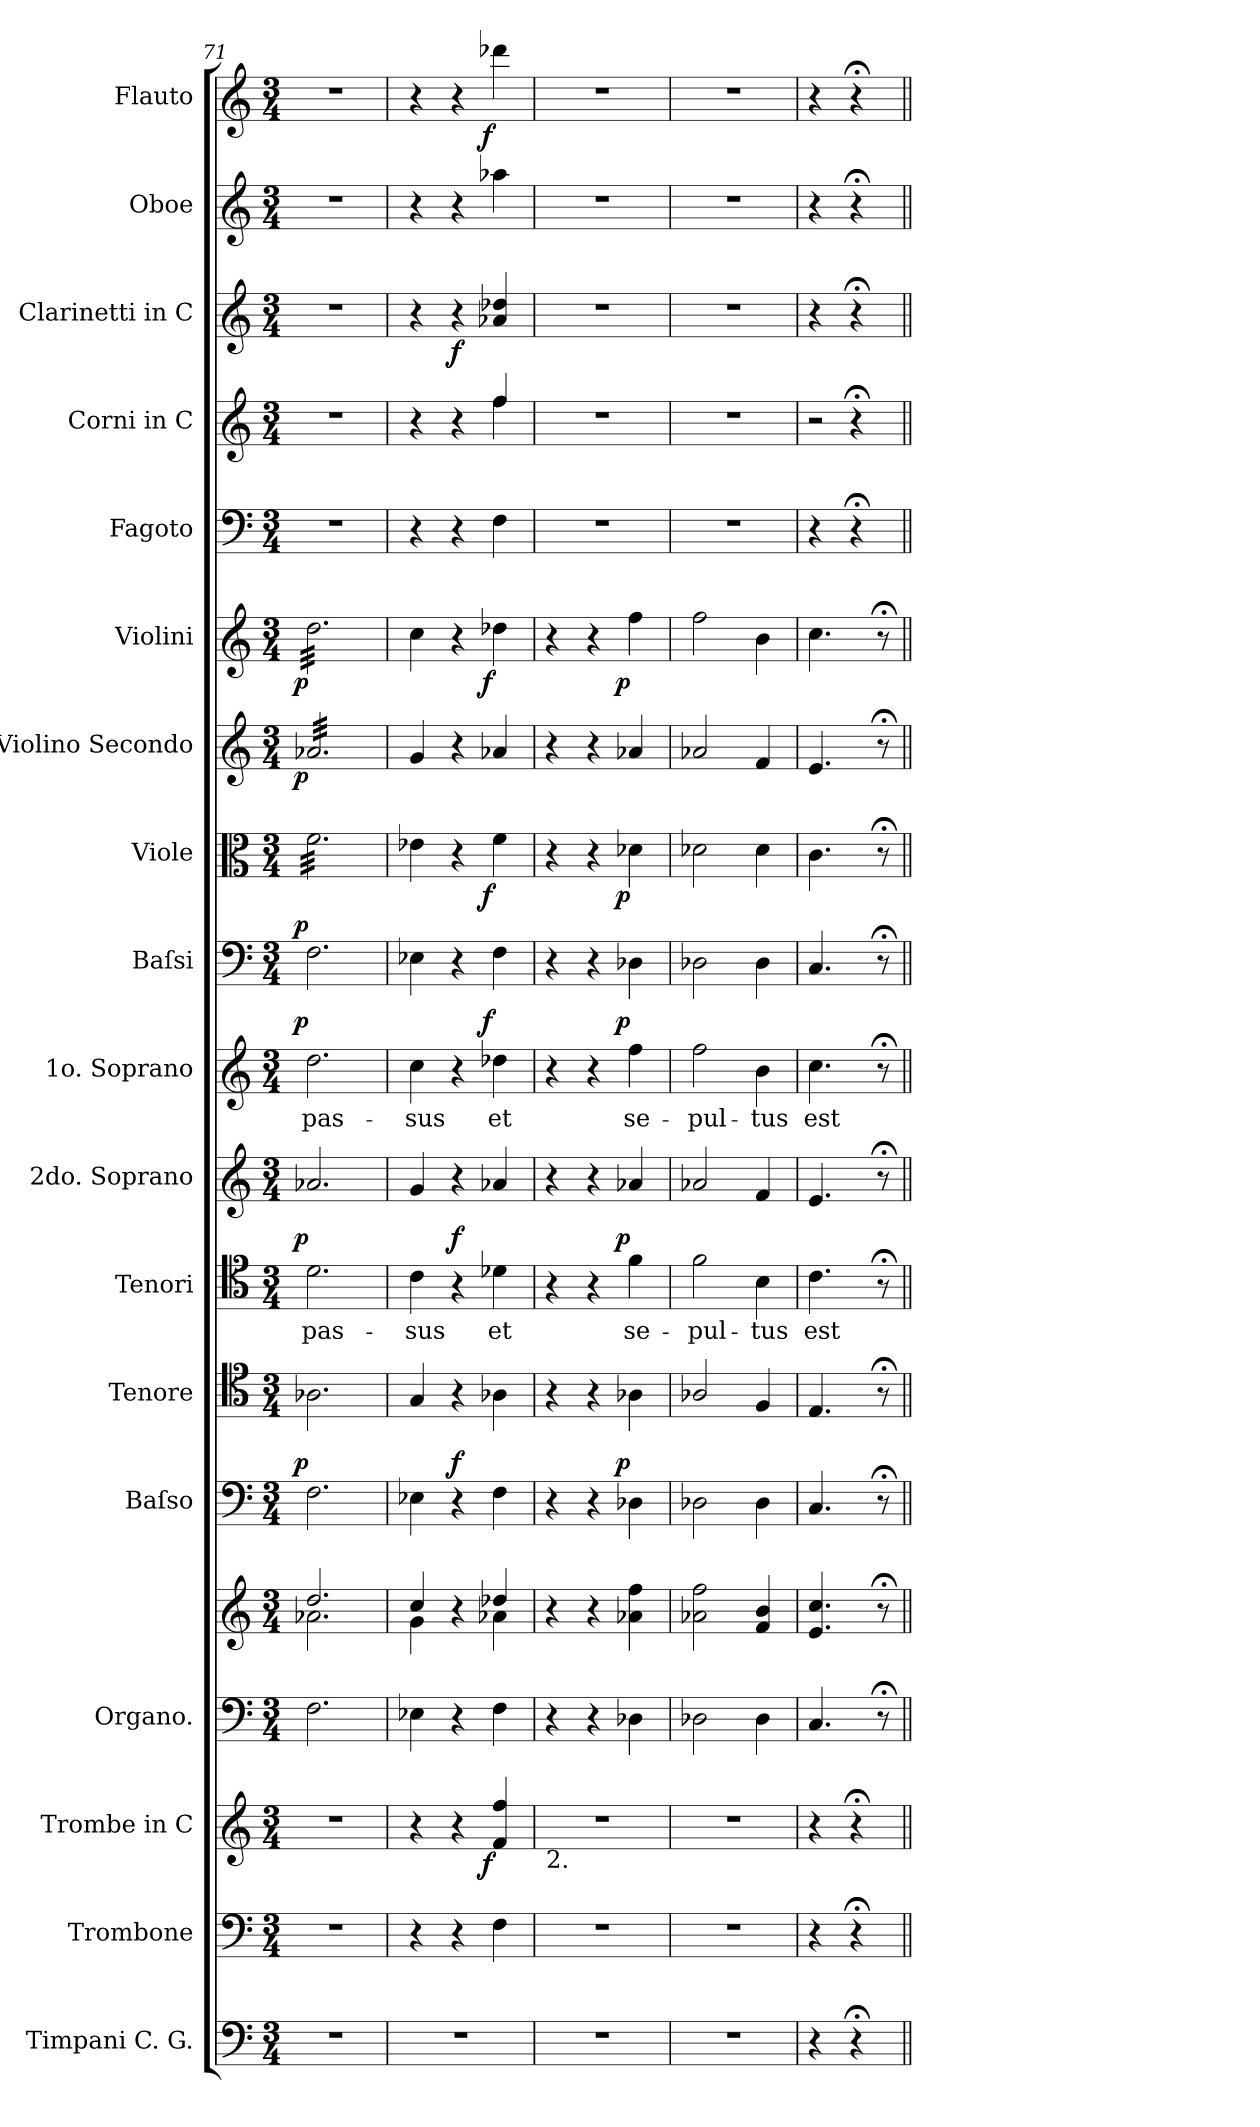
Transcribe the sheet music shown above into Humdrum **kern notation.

**kern	**kern	**kern	**dynam	**kern	**kern	**kern	**dynam	**kern	**kern	**text	**dynam	**kern	**kern	**text	**dynam	**kern	**dynam	**kern	**dynam	**kern	**dynam	**kern	**dynam	**kern	**kern	**kern	**dynam	**kern	**kern	**dynam
*part18	*part17	*part16	*part16	*part15	*part15	*part14	*part14	*part13	*part12	*part12	*part12	*part11	*part10	*part10	*part10	*part9	*part9	*part8	*part8	*part7	*part7	*part6	*part6	*part5	*part4	*part3	*part3	*part2	*part1	*part1
*staff19	*staff18	*staff17	*staff17	*staff16	*staff15	*staff14	*staff14	*staff13	*staff12	*staff12	*staff12	*staff11	*staff10	*staff10	*staff10	*staff9	*staff9	*staff8	*staff8	*staff7	*staff7	*staff6	*staff6	*staff5	*staff4	*staff3	*staff3	*staff2	*staff1	*staff1
*I"Timpani C. G.	*I"Trombone	*I"Trombe in C	*	*I"Organo.	*	*I"Baſso	*	*I"Tenore	*I"Tenori	*	*	*I"2do. Soprano	*I"1o. Soprano	*	*	*I"Baſsi	*	*I"Viole	*	*I"Violino Secondo	*	*I"Violini	*	*I"Fagoto	*I"Corni in C	*I"Clarinetti in C	*	*I"Oboe	*I"Flauto	*
*I'timp	*I'trb	*I'tr in C	*	*I'org	*	*I'B	*	*I'T 2	*I'T 1	*	*	*I'S 2	*I'S 1	*	*	*I'b	*	*	*	*I'vl 2	*	*I'vl 1	*	*I'fag	*I'cor in C	*I'cl in C	*	*I'ob	*I'fl	*
*clefF4	*clefF4	*clefG2	*	*clefF4	*clefG2	*clefF4	*	*clefC4	*clefC4	*	*	*clefG2	*clefG2	*	*	*clefF4	*	*clefC3	*	*clefG2	*	*clefG2	*	*clefF4	*clefG2	*clefG2	*	*clefG2	*clefG2	*
*k[]	*k[]	*k[]	*	*k[]	*k[]	*k[]	*	*k[]	*k[]	*	*	*k[]	*k[]	*	*	*k[]	*	*k[]	*	*k[]	*	*k[]	*	*k[]	*k[]	*k[]	*	*k[]	*k[]	*
*M3/4	*M3/4	*M3/4	*	*M3/4	*M3/4	*M3/4	*	*M3/4	*M3/4	*	*	*M3/4	*M3/4	*	*	*M3/4	*	*M3/4	*	*M3/4	*	*M3/4	*	*M3/4	*M3/4	*M3/4	*	*M3/4	*M3/4	*
=71	=71	=71	=71	=71	=71	=71	=71	=71	=71	=71	=71	=71	=71	=71	=71	=71	=71	=71	=71	=71	=71	=71	=71	=71	=71	=71	=71	=71	=71	=71
*	*	*	*	*	*^	*	*	*	*	*	*	*	*	*	*	*	*	*	*	*	*	*	*	*	*	*	*	*	*	*
!	!	!	!	!	!	!	!	!LO:DY:a:rj	!	!	!	!LO:DY:a:rj	!	!	!	!LO:DY:a:rj	!	!LO:DY:a:rj	!	!	!	!LO:DY:rj	!	!LO:DY:rj	!	!	!	!	!	!	!
*	*	*	*	*	*	*	*	*	*	*	*	*	*	*	*	*	*	*	*tremolo	*	*	*	*	*	*	*	*	*	*	*	*
*	*	*	*	*	*	*	*	*	*	*	*	*	*	*	*	*	*	*	*	*	*tremolo	*	*	*	*	*	*	*	*	*	*
*	*	*	*	*	*	*	*	*	*	*	*	*	*	*	*	*	*	*	*	*	*	*	*tremolo	*	*	*	*	*	*	*	*
2.r	2.r	2.r	.	2.F\	2.dd/	2.a-X\	2.F\	p	2.A-X\	2.d\	pas-	p	2.a-X/	2.dd\	pas-	p	2.F\	p	32f\LLL	.	32a-X/LLL	p	32dd\LLL	p	2.r	2.r	2.r	.	2.r	2.r	.
.	.	.	.	.	.	.	.	.	.	.	.	.	.	.	.	.	.	.	32f\	.	32a-X/	.	32dd\	.	.	.	.	.	.	.	.
.	.	.	.	.	.	.	.	.	.	.	.	.	.	.	.	.	.	.	32f\	.	32a-X/	.	32dd\	.	.	.	.	.	.	.	.
.	.	.	.	.	.	.	.	.	.	.	.	.	.	.	.	.	.	.	32f\	.	32a-X/	.	32dd\	.	.	.	.	.	.	.	.
.	.	.	.	.	.	.	.	.	.	.	.	.	.	.	.	.	.	.	32f\	.	32a-X/	.	32dd\	.	.	.	.	.	.	.	.
.	.	.	.	.	.	.	.	.	.	.	.	.	.	.	.	.	.	.	32f\	.	32a-X/	.	32dd\	.	.	.	.	.	.	.	.
.	.	.	.	.	.	.	.	.	.	.	.	.	.	.	.	.	.	.	32f\	.	32a-X/	.	32dd\	.	.	.	.	.	.	.	.
.	.	.	.	.	.	.	.	.	.	.	.	.	.	.	.	.	.	.	32f\	.	32a-X/	.	32dd\	.	.	.	.	.	.	.	.
.	.	.	.	.	.	.	.	.	.	.	.	.	.	.	.	.	.	.	32f\	.	32a-X/	.	32dd\	.	.	.	.	.	.	.	.
.	.	.	.	.	.	.	.	.	.	.	.	.	.	.	.	.	.	.	32f\	.	32a-X/	.	32dd\	.	.	.	.	.	.	.	.
.	.	.	.	.	.	.	.	.	.	.	.	.	.	.	.	.	.	.	32f\	.	32a-X/	.	32dd\	.	.	.	.	.	.	.	.
.	.	.	.	.	.	.	.	.	.	.	.	.	.	.	.	.	.	.	32f\	.	32a-X/	.	32dd\	.	.	.	.	.	.	.	.
.	.	.	.	.	.	.	.	.	.	.	.	.	.	.	.	.	.	.	32f\	.	32a-X/	.	32dd\	.	.	.	.	.	.	.	.
.	.	.	.	.	.	.	.	.	.	.	.	.	.	.	.	.	.	.	32f\	.	32a-X/	.	32dd\	.	.	.	.	.	.	.	.
.	.	.	.	.	.	.	.	.	.	.	.	.	.	.	.	.	.	.	32f\	.	32a-X/	.	32dd\	.	.	.	.	.	.	.	.
.	.	.	.	.	.	.	.	.	.	.	.	.	.	.	.	.	.	.	32f\	.	32a-X/	.	32dd\	.	.	.	.	.	.	.	.
.	.	.	.	.	.	.	.	.	.	.	.	.	.	.	.	.	.	.	32f\	.	32a-X/	.	32dd\	.	.	.	.	.	.	.	.
.	.	.	.	.	.	.	.	.	.	.	.	.	.	.	.	.	.	.	32f\	.	32a-X/	.	32dd\	.	.	.	.	.	.	.	.
.	.	.	.	.	.	.	.	.	.	.	.	.	.	.	.	.	.	.	32f\	.	32a-X/	.	32dd\	.	.	.	.	.	.	.	.
.	.	.	.	.	.	.	.	.	.	.	.	.	.	.	.	.	.	.	32f\	.	32a-X/	.	32dd\	.	.	.	.	.	.	.	.
.	.	.	.	.	.	.	.	.	.	.	.	.	.	.	.	.	.	.	32f\	.	32a-X/	.	32dd\	.	.	.	.	.	.	.	.
.	.	.	.	.	.	.	.	.	.	.	.	.	.	.	.	.	.	.	32f\	.	32a-X/	.	32dd\	.	.	.	.	.	.	.	.
.	.	.	.	.	.	.	.	.	.	.	.	.	.	.	.	.	.	.	32f\	.	32a-X/	.	32dd\	.	.	.	.	.	.	.	.
.	.	.	.	.	.	.	.	.	.	.	.	.	.	.	.	.	.	.	32f\JJJ	.	32a-X/JJJ	.	32dd\JJJ	.	.	.	.	.	.	.	.
*	*	*	*	*	*	*	*	*	*	*	*	*	*	*	*	*	*	*	*	*	*	*	*Xtremolo	*	*	*	*	*	*	*	*
*	*	*	*	*	*	*	*	*	*	*	*	*	*	*	*	*	*	*	*	*	*Xtremolo	*	*	*	*	*	*	*	*	*	*
*	*	*	*	*	*	*	*	*	*	*	*	*	*	*	*	*	*	*	*Xtremolo	*	*	*	*	*	*	*	*	*	*	*	*
=72	=72	=72	=72	=72	=72	=72	=72	=72	=72	=72	=72	=72	=72	=72	=72	=72	=72	=72	=72	=72	=72	=72	=72	=72	=72	=72	=72	=72	=72	=72	=72
*	*	*	*	*	*	*	*	*	*	*	*	*	*	*	*	*	*	*	*	*	*	*	*	*	*	*^	*	*	*	*	*
2.r	4r	4r	.	4E-X\	4cc/	4g\	4E-X\	.	4G/	4c\	-sus	.	4g/	4cc\	-sus	.	4E-X\	.	4e-X\	.	4g/	.	4cc\	.	4r	4r	4ryy	4r	.	4r	4r	.
!	!	!	!	!	!	!	!	!LO:DY:a	!	!	!	!LO:DY:a	!	!	!	!	!	!	!	!	!	!	!	!	!	!	!	!	!	!	!	!
.	4r	4r	.	4r	4r	4ryy	4r	f	4r	4r	.	f	4r	4r	.	.	4r	.	4r	.	4r	.	4r	.	4r	4r	4ryy	4r	f	4r	4r	.
!	!	!	!LO:DY:b:rj	!	!	!	!	!	!	!	!	!	!	!	!	!LO:DY:a:rj	!	!	!	!LO:DY:rj	!	!	!	!LO:DY:rj	!	!	!	!	!	!	!	!LO:DY:rj
.	4F\	4f/ 4ff/	f	4F\	4dd-X/	4a-X\	4F\	.	4A-X\	4d-X\	et	.	4a-X/	4dd-X\	et	f	4F\	.	4f\	f	4a-X/	.	4dd-X\	f	4F\	4ff/	4ff\	4a-X/ 4dd-X/	.	4aa-X\	4ddd-X\	f
=73	=73	=73	=73	=73	=73	=73	=73	=73	=73	=73	=73	=73	=73	=73	=73	=73	=73	=73	=73	=73	=73	=73	=73	=73	=73	=73	=73	=73	=73	=73	=73	=73
!	!	!LO:TX:b:t=2.	!	!	!	!	!	!	!	!	!	!	!	!	!	!	!	!	!	!	!	!	!	!	!	!	!	!	!	!	!	!
*	*	*	*	*	*v	*v	*	*	*	*	*	*	*	*	*	*	*	*	*	*	*	*	*	*	*	*v	*v	*	*	*	*	*
2.r	2.r	2.r	.	4r	4r	4r	.	4r	4r	.	.	4r	4r	.	.	4r	.	4r	.	4r	.	4r	.	2.r	2.r	2.r	.	2.r	2.r	.
.	.	.	.	4r	4r	4r	.	4r	4r	.	.	4r	4r	.	.	4r	.	4r	.	4r	.	4r	.	.	.	.	.	.	.	.
!	!	!	!	!	!	!	!LO:DY:a:rj	!	!	!	!LO:DY:a:rj	!	!	!	!LO:DY:a:rj	!	!	!	!LO:DY:rj	!	!	!	!LO:DY:rj	!	!	!	!	!	!	!
.	.	.	.	4D-X\	4a-X\ 4ff\	4D-X\	p	4A-X\	4f\	se-	p	4a-X/	4ff\	se-	p	4D-X\	.	4d-X\	p	4a-X/	.	4ff\	p	.	.	.	.	.	.	.
=74	=74	=74	=74	=74	=74	=74	=74	=74	=74	=74	=74	=74	=74	=74	=74	=74	=74	=74	=74	=74	=74	=74	=74	=74	=74	=74	=74	=74	=74	=74
2.r	2.r	2.r	.	2D-X\	2a-X\ 2ff\	2D-X\	.	2A-X/	2f\	-pul-	.	2a-X/	2ff\	-pul-	.	2D-X\	.	2d-X\	.	2a-X/	.	2ff\	.	2.r	2.r	2.r	.	2.r	2.r	.
.	.	.	.	4D-\	4f/ 4b/	4D-\	.	4F/	4B\	-tus	.	4f/	4b\	-tus	.	4D-\	.	4d-\	.	4f/	.	4b\	.	.	.	.	.	.	.	.
=75	=75	=75	=75	=75	=75	=75	=75	=75	=75	=75	=75	=75	=75	=75	=75	=75	=75	=75	=75	=75	=75	=75	=75	=75	=75	=75	=75	=75	=75	=75
!	!	!	!	!	!	!	!	!	!	!	!	!	!	!	!	!	!	!	!	!	!	!	!	!	!LO:N:vis=2	!	!	!	!	!
4r	4r	4r	.	4.C/	4.e/ 4.cc/	4.C/	.	4.E/	4.c\	est	.	4.e/	4.cc\	est	.	4.C/	.	4.c\	.	4.e/	.	4.cc\	.	4r	4r	4r	.	4r	4r	.
4r;<	4r;<	4r;<	.	.	.	.	.	.	.	.	.	.	.	.	.	.	.	.	.	.	.	.	.	4r;<	4r;<	4r;<	.	4r;<	4r;<	.
.	.	.	.	8r;<	8r;<	8r;<	.	8r;<	8r;<	.	.	8r;<	8r;<	.	.	8r;<	.	8r;<	.	8r;<	.	8r;<	.	.	.	.	.	.	.	.
=||	=||	=||	=||	=||	=||	=||	=||	=||	=||	=||	=||	=||	=||	=||	=||	=||	=||	=||	=||	=||	=||	=||	=||	=||	=||	=||	=||	=||	=||	=||
*-	*-	*-	*-	*-	*-	*-	*-	*-	*-	*-	*-	*-	*-	*-	*-	*-	*-	*-	*-	*-	*-	*-	*-	*-	*-	*-	*-	*-	*-	*-
